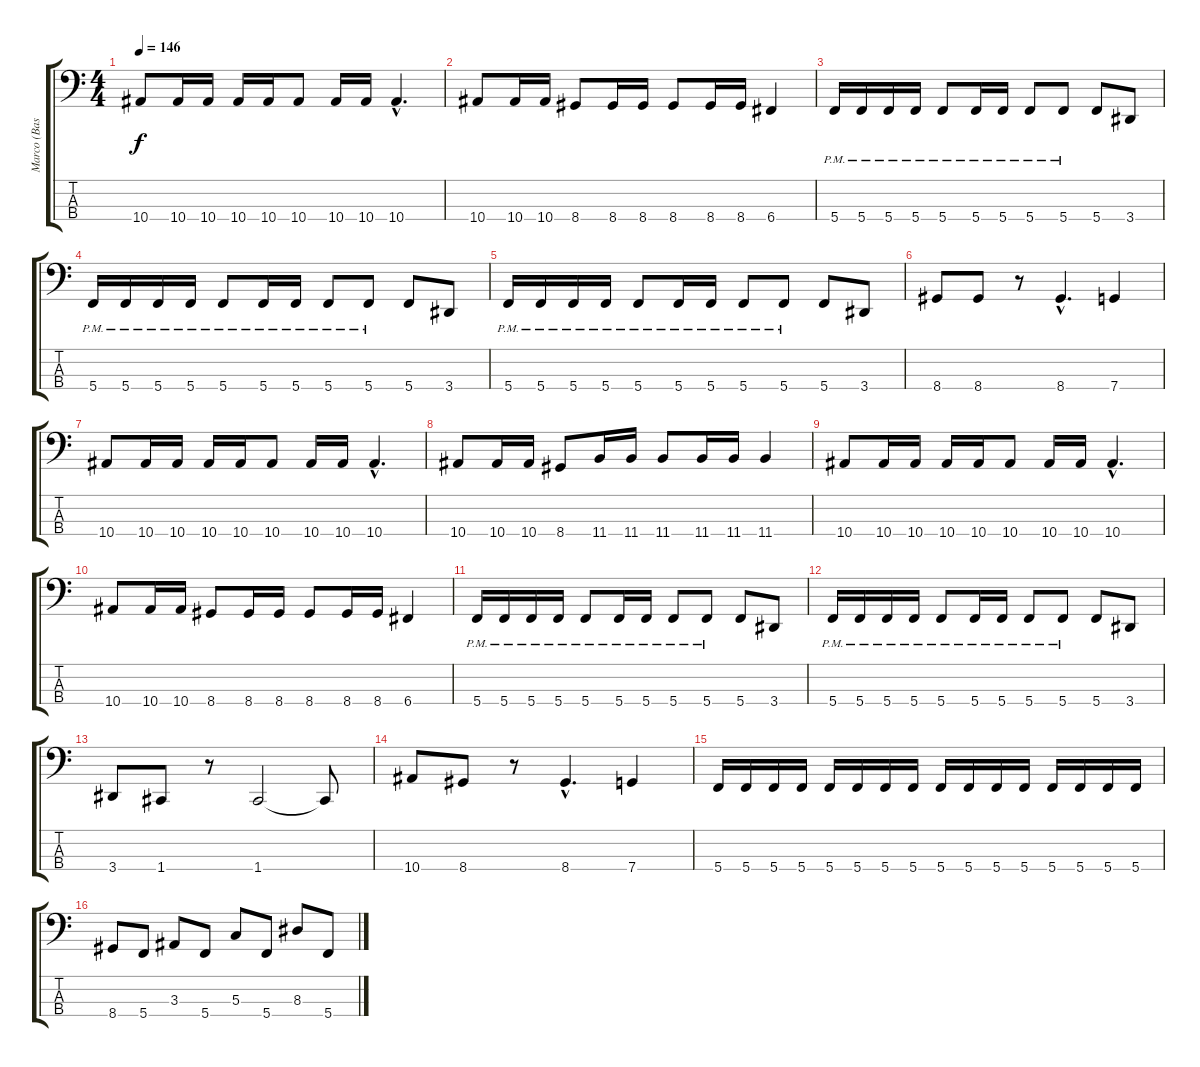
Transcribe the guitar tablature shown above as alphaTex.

\track ("Marco (Bass Guitar)" "Marco (Bas") {instrument electricbassfinger}
\staff {score tabs}
\tuning (F2 C2 G1 C1) {hide}
\ts (4 4)
\tempo 146
\clef f4
\ks c
10.4.8{dy f} 10.4.16 10.4.16 10.4.16 10.4.16 10.4.8 10.4.16 10.4.16 10.4{hac}.4{d} |
10.4.8 10.4.16 10.4.16 8.4.8 8.4.16 8.4.16 8.4.8 8.4.16 8.4.16 6.4.4 |
5.4{pm}.16 5.4{pm}.16 5.4{pm}.16 5.4{pm}.16 5.4{pm}.8 5.4{pm}.16 5.4{pm}.16 5.4{pm}.8 5.4{pm}.8 5.4.8 3.4.8 |
5.4{pm}.16 5.4{pm}.16 5.4{pm}.16 5.4{pm}.16 5.4{pm}.8 5.4{pm}.16 5.4{pm}.16 5.4{pm}.8 5.4{pm}.8 5.4.8 3.4.8 |
5.4{pm}.16 5.4{pm}.16 5.4{pm}.16 5.4{pm}.16 5.4{pm}.8 5.4{pm}.16 5.4{pm}.16 5.4{pm}.8 5.4{pm}.8 5.4.8 3.4.8 |
8.4.8 8.4.8 r.8 8.4{hac}.4{d} 7.4.4 |
10.4.8 10.4.16 10.4.16 10.4.16 10.4.16 10.4.8 10.4.16 10.4.16 10.4{hac}.4{d} |
10.4.8 10.4.16 10.4.16 8.4.8 11.4.16 11.4.16 11.4.8 11.4.16 11.4.16 11.4.4 |
10.4.8 10.4.16 10.4.16 10.4.16 10.4.16 10.4.8 10.4.16 10.4.16 10.4{hac}.4{d} |
10.4.8 10.4.16 10.4.16 8.4.8 8.4.16 8.4.16 8.4.8 8.4.16 8.4.16 6.4.4 |
5.4{pm}.16 5.4{pm}.16 5.4{pm}.16 5.4{pm}.16 5.4{pm}.8 5.4{pm}.16 5.4{pm}.16 5.4{pm}.8 5.4{pm}.8 5.4.8 3.4.8 |
5.4{pm}.16 5.4{pm}.16 5.4{pm}.16 5.4{pm}.16 5.4{pm}.8 5.4{pm}.16 5.4{pm}.16 5.4{pm}.8 5.4{pm}.8 5.4.8 3.4.8 |
3.4.8 1.4.8 r.8 1.4.2 1.4{t}.8 |
10.4.8 8.4.8 r.8 8.4{hac}.4{d} 7.4.4 |
5.4.16 5.4.16 5.4.16 5.4.16 5.4.16 5.4.16 5.4.16 5.4.16 5.4.16 5.4.16 5.4.16 5.4.16 5.4.16 5.4.16 5.4.16 5.4.16 |
8.4.8 5.4.8 3.3.8 5.4.8 5.3.8 5.4.8 8.3.8 5.4.8
